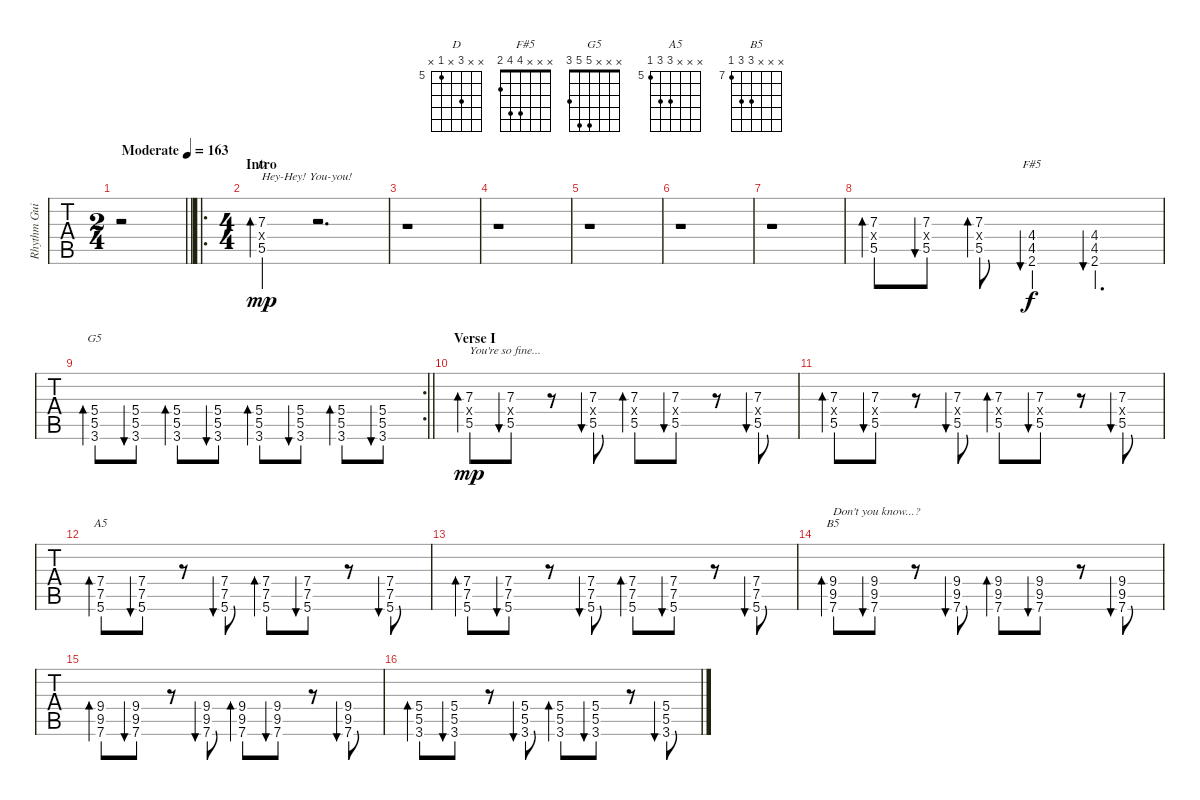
\track ("Rhythm Guitar" "Rhythm Gui") {instrument distortionguitar}
\staff {tabs}
\tuning (E4 B3 G3 D3 A2 E2) {hide}
\chord ("D" x x 7 x 5 x) {firstfret 5}
\chord ("F#5" x x x 4 4 2)
\chord ("G5" x x x 5 5 3)
\chord ("A5" x x x 7 7 5) {firstfret 5}
\chord ("B5" x x x 9 9 7) {firstfret 7}
\ts (2 4)
\tempo (163 "Moderate")
\clef g2
\barLineRight lightlight
\ks c
r.2{dy mp instrument distortionguitar} |
\ro
\ts (4 4)
\section ("" "Intro")
(7.3 0.4{x} 5.5).4{bd 60 ch "D" txt "Hey-Hey! You-you!"} r.2{d} |
r.1 |
r.1 |
r.1 |
r.1 |
r.1 |
(7.3 0.4{x} 5.5).8{bd 30} (7.3 0.4{x} 5.5).8{bu 30} (7.3 0.4{x} 5.5).8{bd 30} (4.4 4.5 2.6).4{bu 60 ch "F#5" dy f} (4.4 4.5 2.6).4{d bu 60} |
\rc 2
\barLineRight lightlight
(5.4 5.5 3.6).8{bd 30 ch "G5"} (5.4 5.5 3.6).8{bu 30} (5.4 5.5 3.6).8{bd 30} (5.4 5.5 3.6).8{bu 30} (5.4 5.5 3.6).8{bd 30} (5.4 5.5 3.6).8{bu 30} (5.4 5.5 3.6).8{bd 30} (5.4 5.5 3.6).8{bu 30} |
\section ("" "Verse I")
(7.3 0.4{x} 5.5).8{bd 30 txt "You're so fine..." dy mp} (7.3 0.4{x} 5.5).8{bu 30} r.8 (7.3 0.4{x} 5.5).8{bu 30} (7.3 0.4{x} 5.5).8{bd 30} (7.3 0.4{x} 5.5).8{bu 30} r.8 (7.3 0.4{x} 5.5).8{bu 30} |
(7.3 0.4{x} 5.5).8{bd 30} (7.3 0.4{x} 5.5).8{bu 30} r.8 (7.3 0.4{x} 5.5).8{bu 30} (7.3 0.4{x} 5.5).8{bd 30} (7.3 0.4{x} 5.5).8{bu 30} r.8 (7.3 0.4{x} 5.5).8{bu 30} |
(7.4 7.5 5.6).8{bd 30 ch "A5"} (7.4 7.5 5.6).8{bu 30} r.8 (7.4 7.5 5.6).8{bu 30} (7.4 7.5 5.6).8{bd 30} (7.4 7.5 5.6).8{bu 30} r.8 (7.4 7.5 5.6).8{bu 30} |
(7.4 7.5 5.6).8{bd 30} (7.4 7.5 5.6).8{bu 30} r.8 (7.4 7.5 5.6).8{bu 30} (7.4 7.5 5.6).8{bd 30} (7.4 7.5 5.6).8{bu 30} r.8 (7.4 7.5 5.6).8{bu 30} |
(9.4 9.5 7.6).8{bd 30 ch "B5" txt "Don't you know...?"} (9.4 9.5 7.6).8{bu 30} r.8 (9.4 9.5 7.6).8{bu 30} (9.4 9.5 7.6).8{bd 30} (9.4 9.5 7.6).8{bu 30} r.8 (9.4 9.5 7.6).8{bu 30} |
(9.4 9.5 7.6).8{bd 30} (9.4 9.5 7.6).8{bu 30} r.8 (9.4 9.5 7.6).8{bu 30} (9.4 9.5 7.6).8{bd 30} (9.4 9.5 7.6).8{bu 30} r.8 (9.4 9.5 7.6).8{bu 30} |
(5.4 5.5 3.6).8{bd 30} (5.4 5.5 3.6).8{bu 30} r.8 (5.4 5.5 3.6).8{bu 30} (5.4 5.5 3.6).8{bd 30} (5.4 5.5 3.6).8{bu 30} r.8 (5.4 5.5 3.6).8{bu 30}
